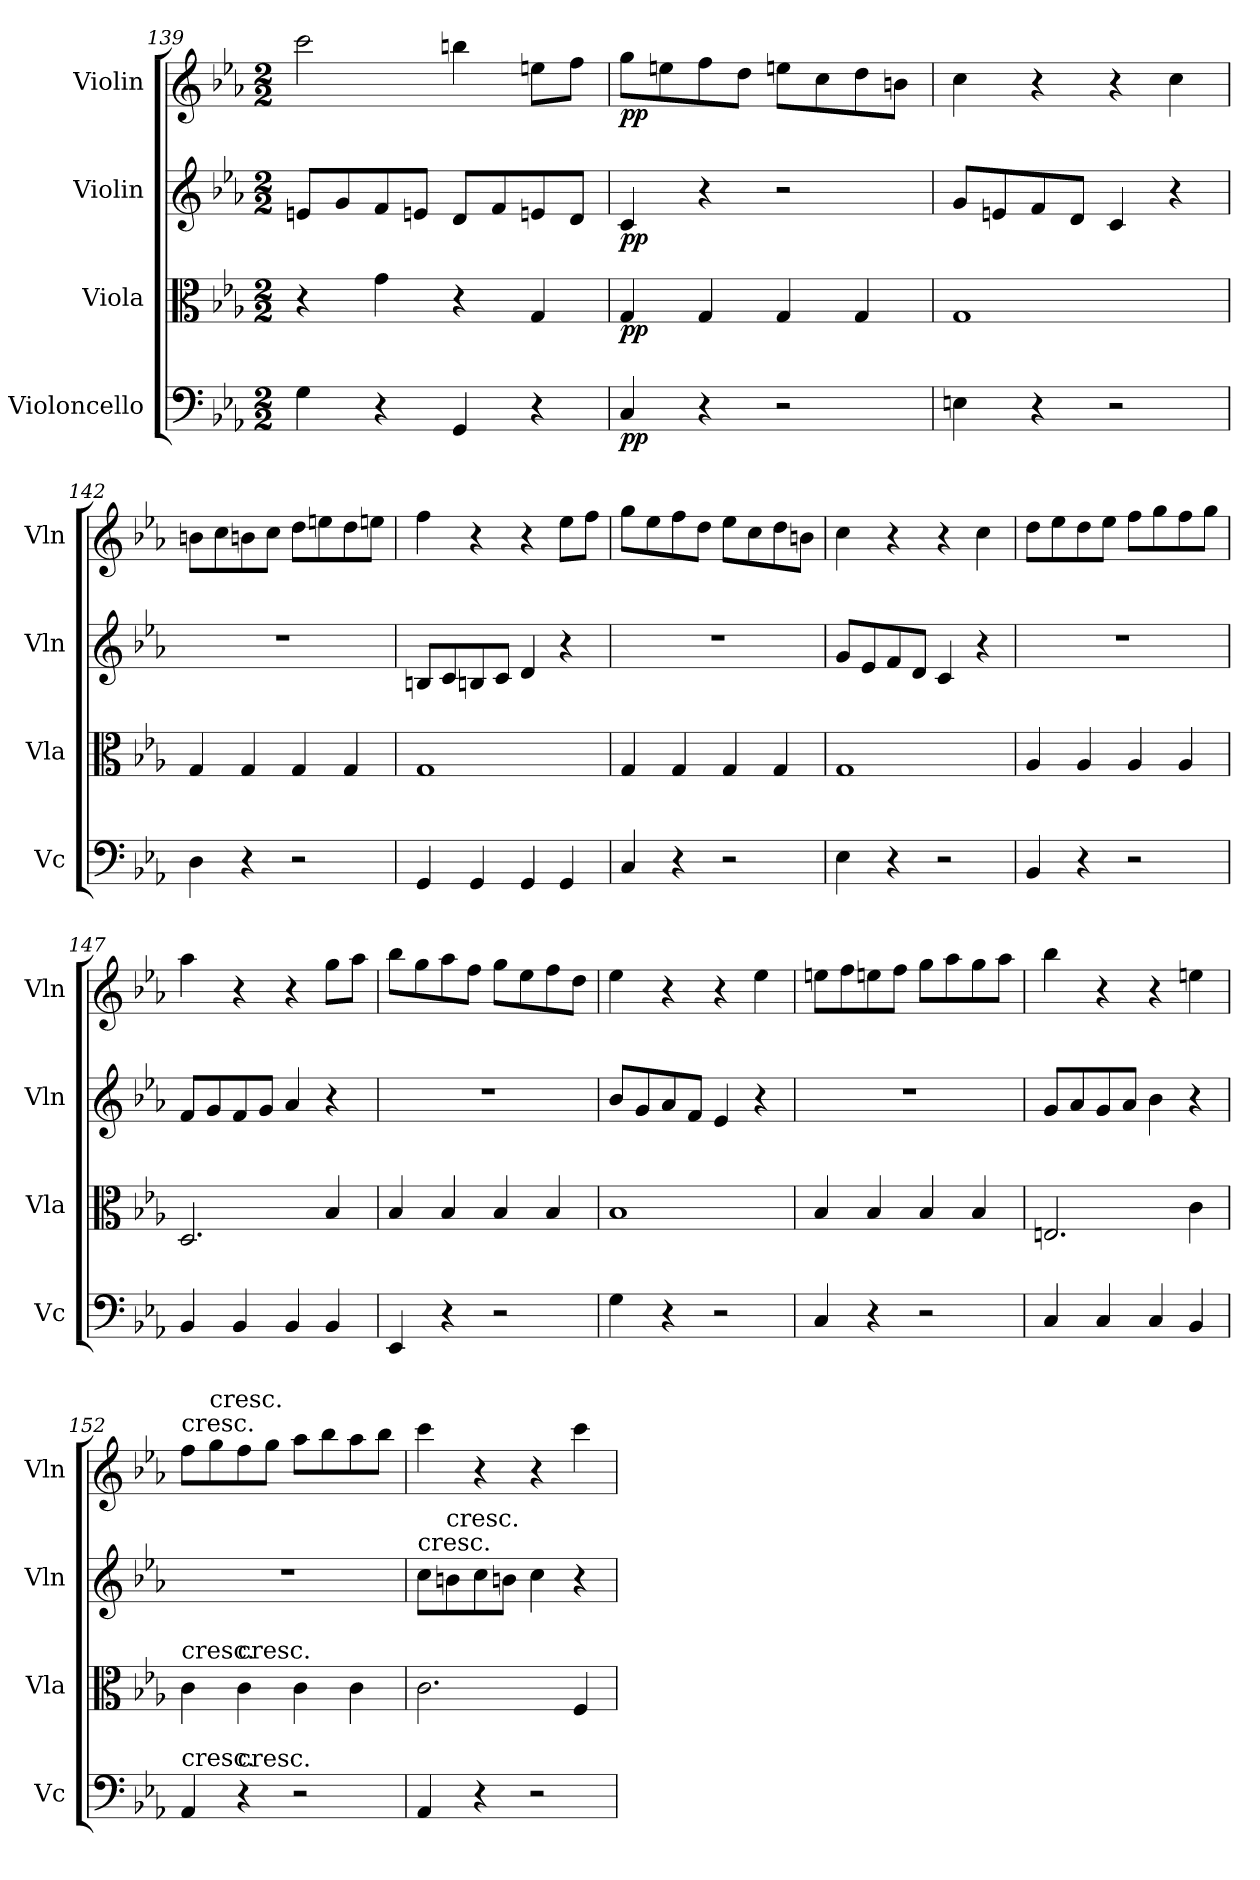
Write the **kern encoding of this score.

**kern	**dynam	**kern	**dynam	**kern	**dynam	**kern	**dynam
*part4	*part4	*part3	*part3	*part2	*part2	*part1	*part1
*staff4	*staff4	*staff3	*staff3	*staff2	*staff2	*staff1	*staff1
*I"Violoncello	*	*I"Viola	*	*I"Violin	*	*I"Violin	*
*I'Vc	*	*I'Vla	*	*I'Vln	*	*I'Vln	*
*clefF4	*	*clefC3	*	*clefG2	*	*clefG2	*
*k[b-e-a-]	*	*k[b-e-a-]	*	*k[b-e-a-]	*	*k[b-e-a-]	*
*M2/2	*	*M2/2	*	*M2/2	*	*M2/2	*
=139	=139	=139	=139	=139	=139	=139	=139
4G\	.	4r	.	8en/L	.	2ccc\	.
.	.	.	.	8g/	.	.	.
4r	.	4g\	.	8f/	.	.	.
.	.	.	.	8en/J	.	.	.
4GG/	.	4r	.	8d/L	.	4bbn\	.
.	.	.	.	8f/	.	.	.
4r	.	4G/	.	8en/	.	8een\L	.
.	.	.	.	8d/J	.	8ff\J	.
=140	=140	=140	=140	=140	=140	=140	=140
4C/	pp	4G/	pp	4c/	pp	8gg\L	pp
.	.	.	.	.	.	8een\	.
4r	.	4G/	.	4r	.	8ff\	.
.	.	.	.	.	.	8dd\J	.
2r	.	4G/	.	2r	.	8een\L	.
.	.	.	.	.	.	8cc\	.
.	.	4G/	.	.	.	8dd\	.
.	.	.	.	.	.	8bn\J	.
=141	=141	=141	=141	=141	=141	=141	=141
4En\	.	1G	.	8g/L	.	4cc\	.
.	.	.	.	8en/	.	.	.
4r	.	.	.	8f/	.	4r	.
.	.	.	.	8d/J	.	.	.
2r	.	.	.	4c/	.	4r	.
.	.	.	.	4r	.	4cc\	.
=142	=142	=142	=142	=142	=142	=142	=142
4D\	.	4G/	.	1r	.	8bn\L	.
.	.	.	.	.	.	8cc\	.
4r	.	4G/	.	.	.	8bn\	.
.	.	.	.	.	.	8cc\J	.
2r	.	4G/	.	.	.	8dd\L	.
.	.	.	.	.	.	8een\	.
.	.	4G/	.	.	.	8dd\	.
.	.	.	.	.	.	8een\J	.
=143	=143	=143	=143	=143	=143	=143	=143
4GG/	.	1G	.	8Bn/L	.	4ff\	.
.	.	.	.	8c/	.	.	.
4GG/	.	.	.	8Bn/	.	4r	.
.	.	.	.	8c/J	.	.	.
4GG/	.	.	.	4d/	.	4r	.
4GG/	.	.	.	4r	.	8ee-\L	.
.	.	.	.	.	.	8ff\J	.
=144	=144	=144	=144	=144	=144	=144	=144
4C/	.	4G/	.	1r	.	8gg\L	.
.	.	.	.	.	.	8ee-\	.
4r	.	4G/	.	.	.	8ff\	.
.	.	.	.	.	.	8dd\J	.
2r	.	4G/	.	.	.	8ee-\L	.
.	.	.	.	.	.	8cc\	.
.	.	4G/	.	.	.	8dd\	.
.	.	.	.	.	.	8bn\J	.
=145	=145	=145	=145	=145	=145	=145	=145
4E-\	.	1G	.	8g/L	.	4cc\	.
.	.	.	.	8e-/	.	.	.
4r	.	.	.	8f/	.	4r	.
.	.	.	.	8d/J	.	.	.
2r	.	.	.	4c/	.	4r	.
.	.	.	.	4r	.	4cc\	.
=146	=146	=146	=146	=146	=146	=146	=146
4BB-/	.	4A-/	.	1r	.	8dd\L	.
.	.	.	.	.	.	8ee-\	.
4r	.	4A-/	.	.	.	8dd\	.
.	.	.	.	.	.	8ee-\J	.
2r	.	4A-/	.	.	.	8ff\L	.
.	.	.	.	.	.	8gg\	.
.	.	4A-/	.	.	.	8ff\	.
.	.	.	.	.	.	8gg\J	.
=147	=147	=147	=147	=147	=147	=147	=147
4BB-/	.	2.D/	.	8f/L	.	4aa-\	.
.	.	.	.	8g/	.	.	.
4BB-/	.	.	.	8f/	.	4r	.
.	.	.	.	8g/J	.	.	.
4BB-/	.	.	.	4a-/	.	4r	.
4BB-/	.	4B-/	.	4r	.	8gg\L	.
.	.	.	.	.	.	8aa-\J	.
=148	=148	=148	=148	=148	=148	=148	=148
4EE-/	.	4B-/	.	1r	.	8bb-\L	.
.	.	.	.	.	.	8gg\	.
4r	.	4B-/	.	.	.	8aa-\	.
.	.	.	.	.	.	8ff\J	.
2r	.	4B-/	.	.	.	8gg\L	.
.	.	.	.	.	.	8ee-\	.
.	.	4B-/	.	.	.	8ff\	.
.	.	.	.	.	.	8dd\J	.
=149	=149	=149	=149	=149	=149	=149	=149
4G\	.	1B-	.	8b-/L	.	4ee-\	.
.	.	.	.	8g/	.	.	.
4r	.	.	.	8a-/	.	4r	.
.	.	.	.	8f/J	.	.	.
2r	.	.	.	4e-/	.	4r	.
.	.	.	.	4r	.	4ee-\	.
=150	=150	=150	=150	=150	=150	=150	=150
4C/	.	4B-/	.	1r	.	8een\L	.
.	.	.	.	.	.	8ff\	.
4r	.	4B-/	.	.	.	8een\	.
.	.	.	.	.	.	8ff\J	.
2r	.	4B-/	.	.	.	8gg\L	.
.	.	.	.	.	.	8aa-\	.
.	.	4B-/	.	.	.	8gg\	.
.	.	.	.	.	.	8aa-\J	.
=151	=151	=151	=151	=151	=151	=151	=151
4C/	.	2.En/	.	8g/L	.	4bb-\	.
.	.	.	.	8a-/	.	.	.
4C/	.	.	.	8g/	.	4r	.
.	.	.	.	8a-/J	.	.	.
4C/	.	.	.	4b-\	.	4r	.
4BB-/	.	4c\	.	4r	.	4een\	.
=152	=152	=152	=152	=152	=152	=152	=152
!	!	!	!	!	!	!LO:TX:t=cresc.	!
!	!	!LO:TX:t=cresc.	!	!	!	!	!
!LO:TX:t=cresc.	!	!	!	!	!	!	!
4AA-/	.	4c\	.	1r	.	8ff\L	.
!	!	!	!	!	!	!LO:TX:t=cresc.	!
.	.	.	.	.	.	8gg\	.
!	!	!LO:TX:t=cresc.	!	!	!	!	!
!LO:TX:t=cresc.	!	!	!	!	!	!	!
4r	.	4c\	.	.	.	8ff\	.
.	.	.	.	.	.	8gg\J	.
2r	.	4c\	.	.	.	8aa-\L	.
.	.	.	.	.	.	8bb-\	.
.	.	4c\	.	.	.	8aa-\	.
.	.	.	.	.	.	8bb-\J	.
=153	=153	=153	=153	=153	=153	=153	=153
!	!	!	!	!LO:TX:t=cresc.	!	!	!
4AA-/	.	2.c\	.	8cc\L	.	4ccc\	.
!	!	!	!	!LO:TX:t=cresc.	!	!	!
.	.	.	.	8bn\	.	.	.
4r	.	.	.	8cc\	.	4r	.
.	.	.	.	8bn\J	.	.	.
2r	.	.	.	4cc\	.	4r	.
.	.	4F/	.	4r	.	4ccc\	.
=	=	=	=	=	=	=	=
*-	*-	*-	*-	*-	*-	*-	*-
